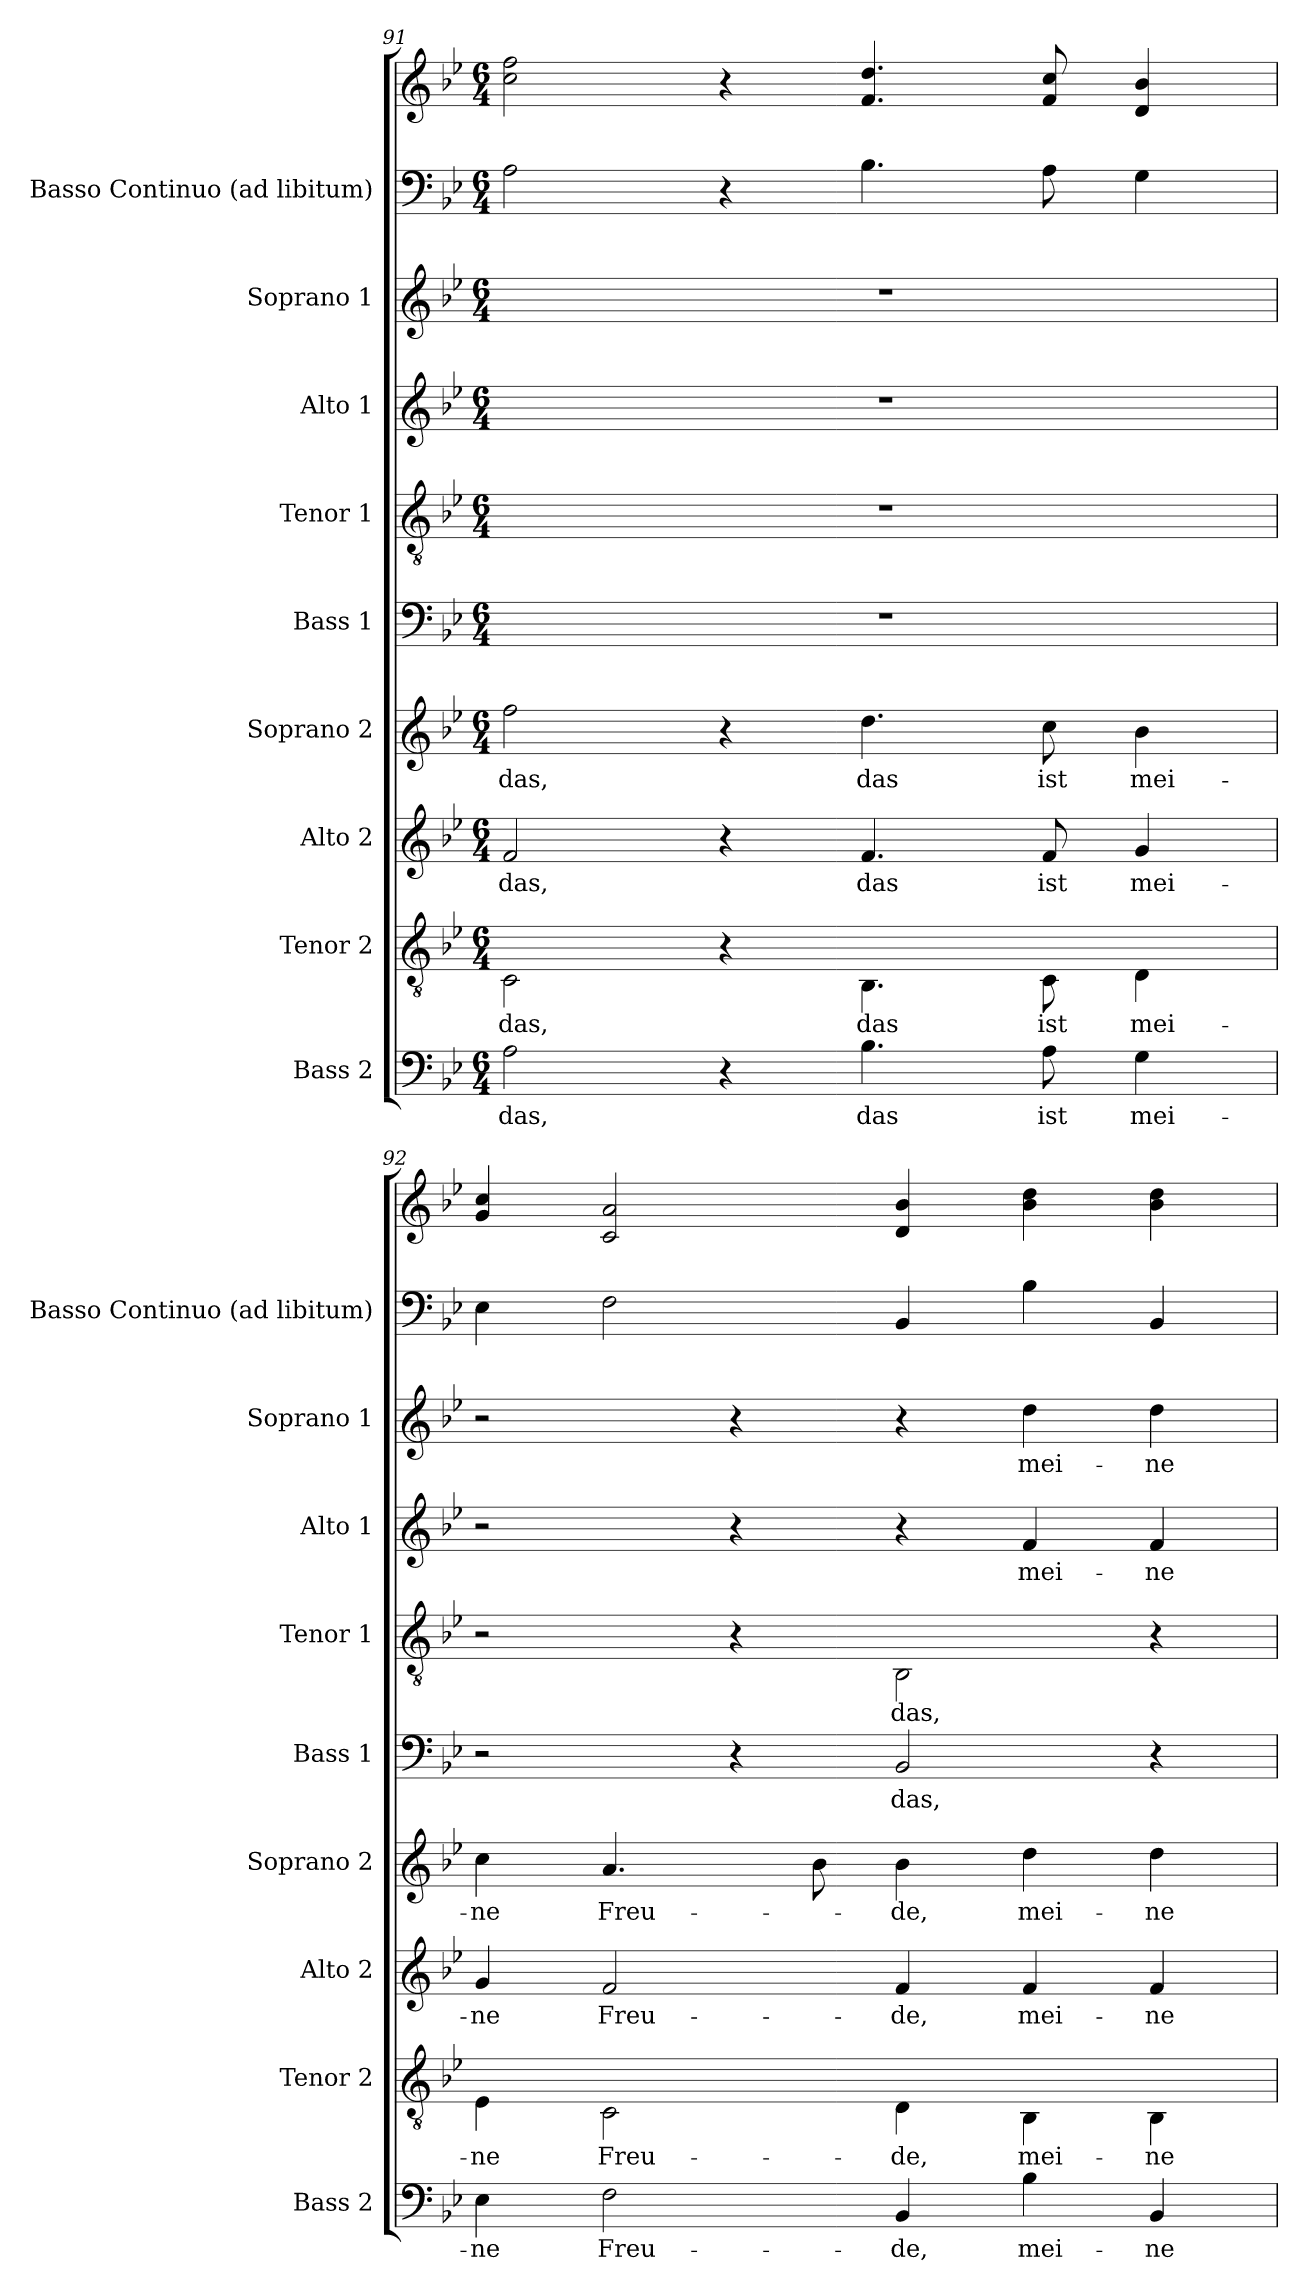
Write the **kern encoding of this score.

**kern	**text	**kern	**text	**kern	**text	**kern	**text	**kern	**text	**kern	**text	**kern	**text	**kern	**text	**kern	**kern
*part9	*part9	*part8	*part8	*part7	*part7	*part6	*part6	*part5	*part5	*part4	*part4	*part3	*part3	*part2	*part2	*part1	*part1
*staff10	*staff10	*staff9	*staff9	*staff8	*staff8	*staff7	*staff7	*staff6	*staff6	*staff5	*staff5	*staff4	*staff4	*staff3	*staff3	*staff2	*staff1
*I"Bass 2	*	*I"Tenor 2	*	*I"Alto 2	*	*I"Soprano 2	*	*I"Bass 1	*	*I"Tenor 1	*	*I"Alto 1	*	*I"Soprano 1	*	*I"Basso Continuo    (ad libitum)	*
*I'Bass 2	*	*I'Tenor 2	*	*I'Alto 2	*	*I'Soprano 2	*	*I'Bass 1	*	*I'Tenor 1	*	*I'Alto 1	*	*I'Soprano 1	*	*I'Basso Continuo    (ad libitum)	*
!!LO:PB:g=z
*clefF4	*	*clefGv2	*	*clefG2	*	*clefG2	*	*clefF4	*	*clefGv2	*	*clefG2	*	*clefG2	*	*clefF4	*clefG2
*k[b-e-]	*	*k[b-e-]	*	*k[b-e-]	*	*k[b-e-]	*	*k[b-e-]	*	*k[b-e-]	*	*k[b-e-]	*	*k[b-e-]	*	*k[b-e-]	*k[b-e-]
*B-:	*	*B-:	*	*B-:	*	*B-:	*	*B-:	*	*B-:	*	*B-:	*	*B-:	*	*B-:	*B-:
*M6/4	*	*M6/4	*	*M6/4	*	*M6/4	*	*M6/4	*	*M6/4	*	*M6/4	*	*M6/4	*	*M6/4	*M6/4
=91	=91	=91	=91	=91	=91	=91	=91	=91	=91	=91	=91	=91	=91	=91	=91	=91	=91
!	!LO:LY:b:color=#000000	!	!	!	!	!	!	!	!	!	!	!	!	!	!	!	!
!	!	!	!LO:LY:b:color=#000000	!	!	!	!	!	!	!	!	!	!	!	!	!	!
!	!	!	!	!	!LO:LY:b:color=#000000	!	!	!	!	!	!	!	!	!	!	!	!
!	!	!	!	!	!	!	!LO:LY:b:color=#000000	!LO:N:vis=1	!	!LO:N:vis=1	!	!LO:N:vis=1	!	!LO:N:vis=1	!	!	!
2Ai\	das,	2Ci\	das,	2fi/	das,	2ffi\	das,	1.r	.	1.r	.	1.r	.	1.r	.	2Ai\	2cci\ 2ffi
4r	.	4r	.	4r	.	4r	.	.	.	.	.	.	.	.	.	4r	4r
!	!LO:LY:b:color=#000000	!	!	!	!	!	!	!	!	!	!	!	!	!	!	!	!
!	!	!	!LO:LY:b:color=#000000	!	!	!	!	!	!	!	!	!	!	!	!	!	!
!	!	!	!	!	!LO:LY:b:color=#000000	!	!	!	!	!	!	!	!	!	!	!	!
!	!	!	!	!	!	!	!LO:LY:b:color=#000000	!	!	!	!	!	!	!	!	!	!
4.B-i\	das	4.BB-i\	das	4.fi/	das	4.ddi\	das	.	.	.	.	.	.	.	.	4.B-i\	4.fi/ 4.ddi
!	!LO:LY:b:color=#000000	!	!	!	!	!	!	!	!	!	!	!	!	!	!	!	!
!	!	!	!LO:LY:b:color=#000000	!	!	!	!	!	!	!	!	!	!	!	!	!	!
!	!	!	!	!	!LO:LY:b:color=#000000	!	!	!	!	!	!	!	!	!	!	!	!
!	!	!	!	!	!	!	!LO:LY:b:color=#000000	!	!	!	!	!	!	!	!	!	!
8Ai\	ist	8Ci\	ist	8fi/	ist	8cci\	ist	.	.	.	.	.	.	.	.	8Ai\	8fi/ 8cci
!	!LO:LY:b:color=#000000	!	!	!	!	!	!	!	!	!	!	!	!	!	!	!	!
!	!	!	!LO:LY:b:color=#000000	!	!	!	!	!	!	!	!	!	!	!	!	!	!
!	!	!	!	!	!LO:LY:b:color=#000000	!	!	!	!	!	!	!	!	!	!	!	!
!	!	!	!	!	!	!	!LO:LY:b:color=#000000	!	!	!	!	!	!	!	!	!	!
4Gi\	mei-	4Di\	mei-	4gi/	mei-	4b-i\	mei-	.	.	.	.	.	.	.	.	4Gi\	4di/ 4b-i
=92	=92	=92	=92	=92	=92	=92	=92	=92	=92	=92	=92	=92	=92	=92	=92	=92	=92
!	!LO:LY:b:color=#000000	!	!	!	!	!	!	!	!	!	!	!	!	!	!	!	!
!	!	!	!LO:LY:b:color=#000000	!	!	!	!	!	!	!	!	!	!	!	!	!	!
!	!	!	!	!	!LO:LY:b:color=#000000	!	!	!	!	!	!	!	!	!	!	!	!
!	!	!	!	!	!	!	!LO:LY:b:color=#000000	!	!	!	!	!	!	!	!	!	!
4E-i\	-ne	4E-i\	-ne	4gi/	-ne	4cci\	-ne	2r	.	2r	.	2r	.	2r	.	4E-i\	4gi/ 4cci
!	!LO:LY:b:color=#000000	!	!	!	!	!	!	!	!	!	!	!	!	!	!	!	!
!	!	!	!LO:LY:b:color=#000000	!	!	!	!	!	!	!	!	!	!	!	!	!	!
!	!	!	!	!	!LO:LY:b:color=#000000	!	!	!	!	!	!	!	!	!	!	!	!
!	!	!	!	!	!	!	!LO:LY:b:color=#000000	!	!	!	!	!	!	!	!	!	!
2Fi\	Freu-	2Ci\	Freu-	2fi/	Freu-	4.ai/	Freu-	.	.	.	.	.	.	.	.	2Fi\	2ci/ 2ai
.	.	.	.	.	.	.	.	4r	.	4r	.	4r	.	4r	.	.	.
.	.	.	.	.	.	8b-i\	.	.	.	.	.	.	.	.	.	.	.
!	!LO:LY:b:color=#000000	!	!	!	!	!	!	!	!	!	!	!	!	!	!	!	!
!	!	!	!LO:LY:b:color=#000000	!	!	!	!	!	!	!	!	!	!	!	!	!	!
!	!	!	!	!	!LO:LY:b:color=#000000	!	!	!	!	!	!	!	!	!	!	!	!
!	!	!	!	!	!	!	!LO:LY:b:color=#000000	!	!	!	!	!	!	!	!	!	!
!	!	!	!	!	!	!	!	!	!LO:LY:b:color=#000000	!	!	!	!	!	!	!	!
!	!	!	!	!	!	!	!	!	!	!	!LO:LY:b:color=#000000	!	!	!	!	!	!
4BB-i/	-de,	4Di\	-de,	4fi/	-de,	4b-i\	-de,	2BB-i/	das,	2BB-i\	das,	4r	.	4r	.	4BB-i/	4di/ 4b-i
!	!LO:LY:b:color=#000000	!	!	!	!	!	!	!	!	!	!	!	!	!	!	!	!
!	!	!	!LO:LY:b:color=#000000	!	!	!	!	!	!	!	!	!	!	!	!	!	!
!	!	!	!	!	!LO:LY:b:color=#000000	!	!	!	!	!	!	!	!	!	!	!	!
!	!	!	!	!	!	!	!LO:LY:b:color=#000000	!	!	!	!	!	!	!	!	!	!
!	!	!	!	!	!	!	!	!	!	!	!	!	!LO:LY:b:color=#000000	!	!	!	!
!	!	!	!	!	!	!	!	!	!	!	!	!	!	!	!LO:LY:b:color=#000000	!	!
4B-i\	mei-	4BB-i\	mei-	4fi/	mei-	4ddi\	mei-	.	.	.	.	4fi/	mei-	4ddi\	mei-	4B-i\	4b-i\ 4ddi
!	!LO:LY:b:color=#000000	!	!	!	!	!	!	!	!	!	!	!	!	!	!	!	!
!	!	!	!LO:LY:b:color=#000000	!	!	!	!	!	!	!	!	!	!	!	!	!	!
!	!	!	!	!	!LO:LY:b:color=#000000	!	!	!	!	!	!	!	!	!	!	!	!
!	!	!	!	!	!	!	!LO:LY:b:color=#000000	!	!	!	!	!	!	!	!	!	!
!	!	!	!	!	!	!	!	!	!	!	!	!	!LO:LY:b:color=#000000	!	!	!	!
!	!	!	!	!	!	!	!	!	!	!	!	!	!	!	!LO:LY:b:color=#000000	!	!
4BB-i/	-ne	4BB-i\	-ne	4fi/	-ne	4ddi\	-ne	4r	.	4r	.	4fi/	-ne	4ddi\	-ne	4BB-i/	4b-i\ 4ddi
=	=	=	=	=	=	=	=	=	=	=	=	=	=	=	=	=	=
*-	*-	*-	*-	*-	*-	*-	*-	*-	*-	*-	*-	*-	*-	*-	*-	*-	*-
